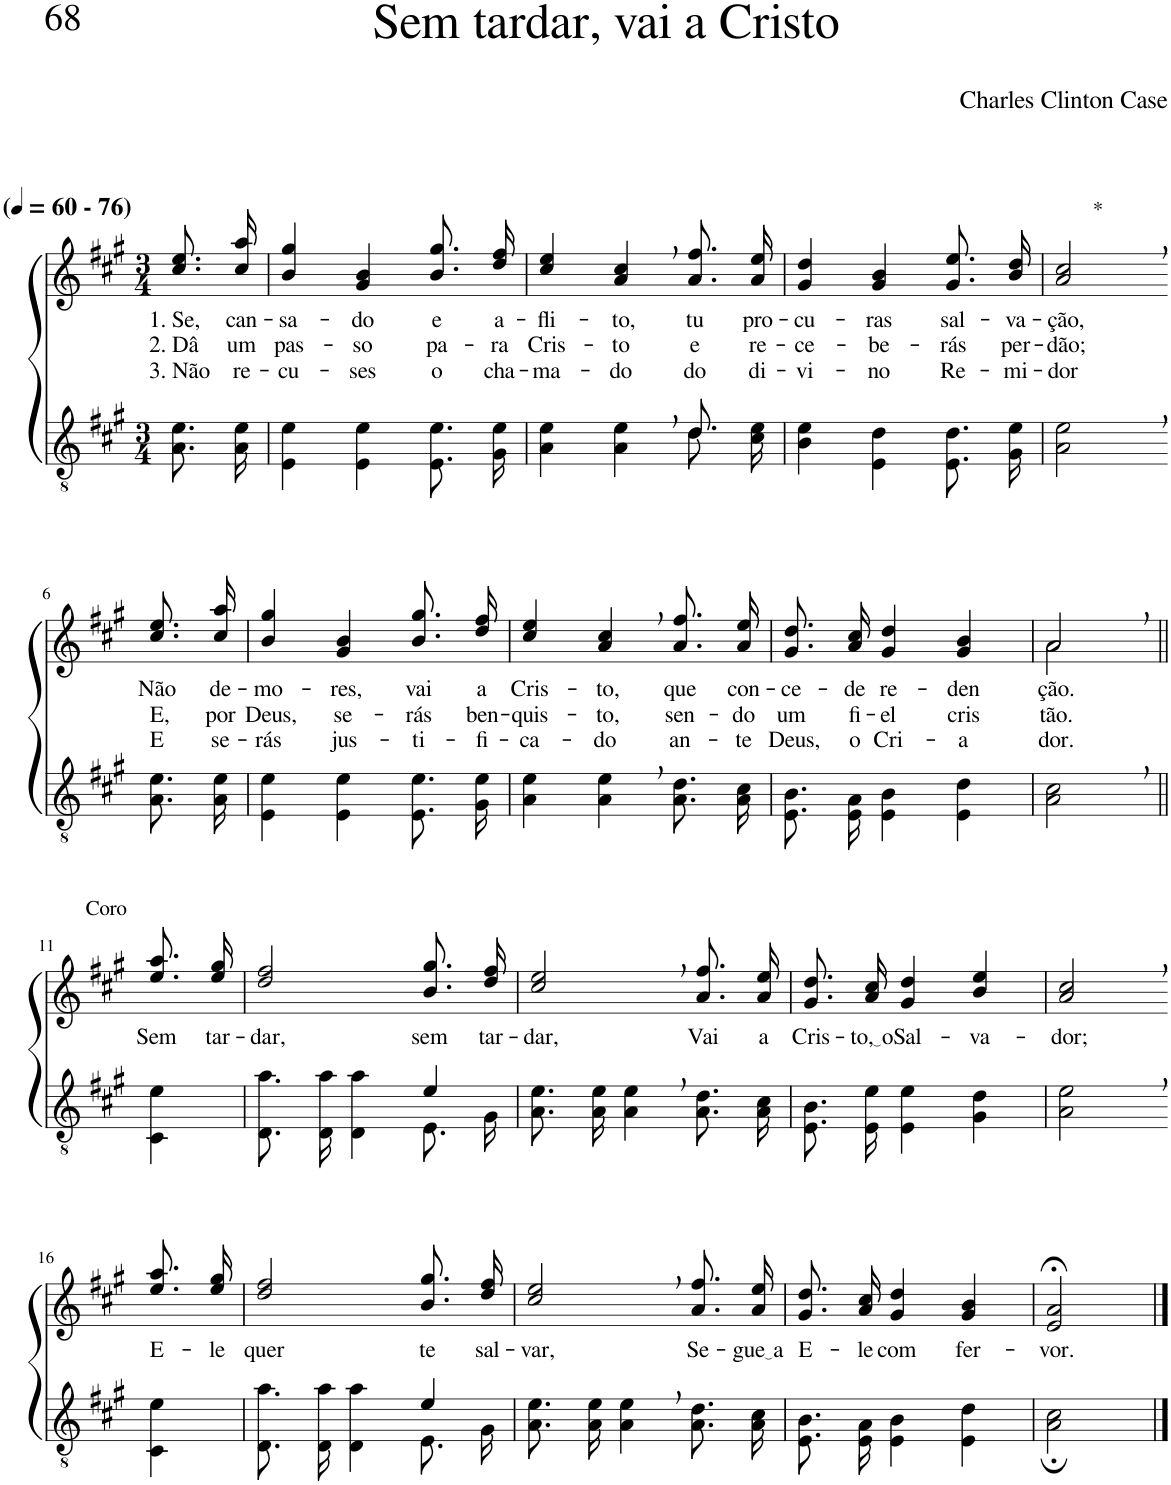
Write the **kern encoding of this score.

**kern	**kern	**text	**text	**text
*part2	*part1	*part1	*part1	*part1
*staff2	*staff1	*staff1	*staff1	*staff1
*I"Parte III e IV	*I"Parte I e II	*	*	*
*clefGv2	*clefG2	*	*	*
*Trd4c7	*Trd4c7	*	*	*
*k[f#c#g#]	*k[f#c#g#]	*	*	*
*M3/4	*M3/4	*	*	*
*MM60	*MM60	*	*	*
=1	=1	=1	=1	=1
!	!LO:TX:a:B:t=(	!	!	!
!	!LO:TX:a:B:t=- 76)	!	!	!
!	!	!LO:LY:b	!LO:LY:b	!LO:LY:b
8.A\ 8.e\L	8.cc#\ 8.ee\L	1. Se,	2. Dâ	3. Não
!	!	!LO:LY:b	!LO:LY:b	!LO:LY:b
16A\ 16e\Jk	16cc#\ 16aa\Jk	can-	um	re-
=2	=2	=2	=2	=2
!	!	!LO:LY:b	!LO:LY:b	!LO:LY:b
4E\ 4e\	4b/ 4gg#/	-sa-	pas-	-cu-
!	!	!LO:LY:b	!LO:LY:b	!LO:LY:b
4E\ 4e\	4g#/ 4b/	-do	-so	-ses
!	!	!LO:LY:b	!LO:LY:b	!LO:LY:b
8.E/ 8.e/L	8.b\ 8.gg#\L	e	pa-	o
!	!	!LO:LY:b	!LO:LY:b	!LO:LY:b
16G#/ 16e/Jk	16dd\ 16ff#\Jk	a-	-ra	cha-
=3	=3	=3	=3	=3
*^	*	*	*	*
!	!	!	!LO:LY:b	!LO:LY:b	!LO:LY:b
2ryy	4A\ 4e\	4cc#/ 4ee/	-fli-	Cris-	-ma-
!	!	!	!LO:LY:b	!LO:LY:b	!LO:LY:b
.	4A\ 4e\	4a/, 4cc#/,	-to,	-to	-do
!	!	!	!LO:LY:b	!LO:LY:b	!LO:LY:b
8.d/	8.d\L	8.a\ 8.ff#\L	tu	e	do
!	!	!	!LO:LY:b	!LO:LY:b	!LO:LY:b
16ryy	16c#\ 16e\Jk	16a\ 16ee\Jk	pro-	re-	di-
=4	=4	=4	=4	=4	=4
!	!	!	!LO:LY:b	!LO:LY:b	!LO:LY:b
*v	*v	*	*	*	*
4B\ 4e\	4g#/ 4dd/	-cu-	-ce-	-vi-
!	!	!LO:LY:b	!LO:LY:b	!LO:LY:b
4E\ 4d\	4g#/ 4b/	-ras	-be-	-no
!	!	!LO:LY:b	!LO:LY:b	!LO:LY:b
8.E/ 8.d/L	8.g#\ 8.ee\L	sal-	-rás	Re-
!	!	!LO:LY:b	!LO:LY:b	!LO:LY:b
16G#/ 16e/Jk	16b\ 16dd\Jk	-va-	per-	-mi-
=5	=5	=5	=5	=5
!	!LO:TX:a:t=*	!	!	!
!	!	!LO:LY:b	!LO:LY:b	!LO:LY:b
2A\, 2e\,	2a/, 2cc#/,	-ção,	-dão;	-dor
!!LO:LB:g=z
=6-	=6-	=6-	=6-	=6-
!	!	!LO:LY:b	!LO:LY:b	!LO:LY:b
8.A\ 8.e\L	8.cc#\ 8.ee\L	Não	E,	E
!	!	!LO:LY:b	!LO:LY:b	!LO:LY:b
16A\ 16e\Jk	16cc#\ 16aa\Jk	de-	por	se-
=7	=7	=7	=7	=7
!	!	!LO:LY:b	!LO:LY:b	!LO:LY:b
4E\ 4e\	4b/ 4gg#/	-mo-	Deus,	-rás
!	!	!LO:LY:b	!LO:LY:b	!LO:LY:b
4E\ 4e\	4g#/ 4b/	-res,	se-	jus-
!	!	!LO:LY:b	!LO:LY:b	!LO:LY:b
8.E/ 8.e/L	8.b\ 8.gg#\L	vai	-rás	-ti-
!	!	!LO:LY:b	!LO:LY:b	!LO:LY:b
16G#/ 16e/Jk	16dd\ 16ff#\Jk	a	ben-	-fi-
=8	=8	=8	=8	=8
!	!	!LO:LY:b	!LO:LY:b	!LO:LY:b
4A\ 4e\	4cc#/ 4ee/	Cris-	-quis-	-ca-
!	!	!LO:LY:b	!LO:LY:b	!LO:LY:b
4A\, 4e\,	4a/, 4cc#/,	-to,	-to,	-do
!	!	!LO:LY:b	!LO:LY:b	!LO:LY:b
8.A\ 8.d\L	8.a\ 8.ff#\L	que	sen-	an-
!	!	!LO:LY:b	!LO:LY:b	!LO:LY:b
16A\ 16c#\Jk	16a\ 16ee\Jk	con-	-do	-te
=9	=9	=9	=9	=9
!	!	!LO:LY:b	!LO:LY:b	!LO:LY:b
8.E/ 8.B/L	8.g#/ 8.dd/L	-ce-	um	Deus,
!	!	!LO:LY:b	!LO:LY:b	!LO:LY:b
16E/ 16A/Jk	16a/ 16cc#/Jk	-de	fi-	o
!	!	!LO:LY:b	!LO:LY:b	!LO:LY:b
4E\ 4B\	4g#/ 4dd/	re-	-el	Cri-
!	!	!LO:LY:b	!LO:LY:b	!LO:LY:b
4E\ 4d\	4g#/ 4b/	-den-	cris-	-a-
=10	=10	=10	=10	=10
*	*^	*	*	*
!	!	!	!LO:LY:b	!LO:LY:b	!LO:LY:b
2A\, 2c#\,	2a,/	2a\	-ção.	-tão.	-dor.
!!LO:LB:g=z
=11||	=11||	=11||	=11||	=11||	=11||
!	!LO:TX:a:t=Coro	!	!	!	!
!	!	!	!LO:LY:b	!	!
*	*v	*v	*	*	*
4C#\ 4e\	8.ee\ 8.aa\L	Sem	.	.
!	!	!LO:LY:b	!	!
.	16ee\ 16gg#\Jk	tar-	.	.
=12	=12	=12	=12	=12
*^	*	*	*	*
!	!	!	!LO:LY:b	!	!
2ryy	8.D\ 8.a\L	2dd/ 2ff#/	-dar,	.	.
.	16D\ 16a\Jk	.	.	.	.
.	4D\ 4a\	.	.	.	.
!	!	!	!LO:LY:b	!	!
4e/	8.E\L	8.b\ 8.gg#\L	sem	.	.
!	!	!	!LO:LY:b	!	!
.	16G#\Jk	16dd\ 16ff#\Jk	tar-	.	.
=13	=13	=13	=13	=13	=13
!	!	!	!LO:LY:b	!	!
*v	*v	*	*	*	*
8.A\ 8.e\L	2cc#/, 2ee/,	-dar,	.	.
16A\ 16e\Jk	.	.	.	.
4A\, 4e\,	.	.	.	.
!	!	!LO:LY:b	!	!
8.A\ 8.d\L	8.a\ 8.ff#\L	Vai	.	.
!	!	!LO:LY:b	!	!
16A\ 16c#\Jk	16a\ 16ee\Jk	a	.	.
=14	=14	=14	=14	=14
!	!	!LO:LY:b	!	!
8.E/ 8.B/L	8.g#/ 8.dd/L	Cris-	.	.
!	!	!LO:LY:b	!	!
16E/ 16e/Jk	16a/ 16cc#/Jk	to, o	.	.
!	!	!LO:LY:b	!	!
4E\ 4e\	4g#/ 4dd/	Sal-	.	.
!	!	!LO:LY:b	!	!
4G#\ 4d\	4b/ 4ee/	-va-	.	.
=15	=15	=15	=15	=15
!	!	!LO:LY:b	!	!
2A\, 2e\,	2a/, 2cc#/,	-dor;	.	.
!!LO:LB:g=z
=16-	=16-	=16-	=16-	=16-
!	!	!LO:LY:b	!	!
4C#\ 4e\	8.ee\ 8.aa\L	E-	.	.
!	!	!LO:LY:b	!	!
.	16ee\ 16gg#\Jk	-le	.	.
=17	=17	=17	=17	=17
*^	*	*	*	*
!	!	!	!LO:LY:b	!	!
2ryy	8.D\ 8.a\L	2dd/ 2ff#/	quer	.	.
.	16D\ 16a\Jk	.	.	.	.
.	4D\ 4a\	.	.	.	.
!	!	!	!LO:LY:b	!	!
4e/	8.E\L	8.b\ 8.gg#\L	te	.	.
!	!	!	!LO:LY:b	!	!
.	16G#\Jk	16dd\ 16ff#\Jk	sal-	.	.
=18	=18	=18	=18	=18	=18
!	!	!	!LO:LY:b	!	!
*v	*v	*	*	*	*
8.A\ 8.e\L	2cc#/, 2ee/,	-var,	.	.
16A\ 16e\Jk	.	.	.	.
4A\, 4e\,	.	.	.	.
!	!	!LO:LY:b	!	!
8.A\ 8.d\L	8.a\ 8.ff#\L	Se-	.	.
!	!	!LO:LY:b	!	!
16A\ 16c#\Jk	16a\ 16ee\Jk	gue a	.	.
=19	=19	=19	=19	=19
!	!	!LO:LY:b	!	!
8.E/ 8.B/L	8.g#/ 8.dd/L	E-	.	.
!	!	!LO:LY:b	!	!
16E/ 16A/Jk	16a/ 16cc#/Jk	-le	.	.
!	!	!LO:LY:b	!	!
4E\ 4B\	4g#/ 4dd/	com	.	.
!	!	!LO:LY:b	!	!
4E\ 4d\	4g#/ 4b/	fer-	.	.
=20	=20	=20	=20	=20
!	!	!LO:LY:b	!	!
2A\; 2c#\;	2e/;< 2a/;<	-vor.	.	.
==	==	==	==	==
*-	*-	*-	*-	*-
